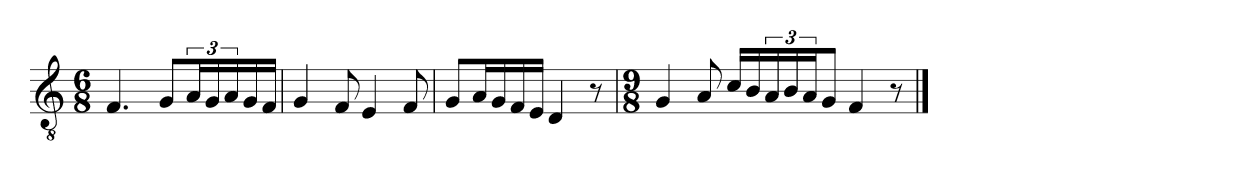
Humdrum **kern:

**kern
*part1
*staff1
*clefGv2
*k[]
*C:
*M6/8
=1
4.F/
8G/L
24A/L
24G/
24A/
16G/
16F/JJ
=2
4G/
8F/
4E/
8F/
=3
8G/L
16A/L
16G/
16F/
16E/JJ
4D/
8r
=4
*M9/8
4G/
8A/
16c/LL
16B/
24A/
24B/
24A/J
8G/J
4F/
8r
==
*-
